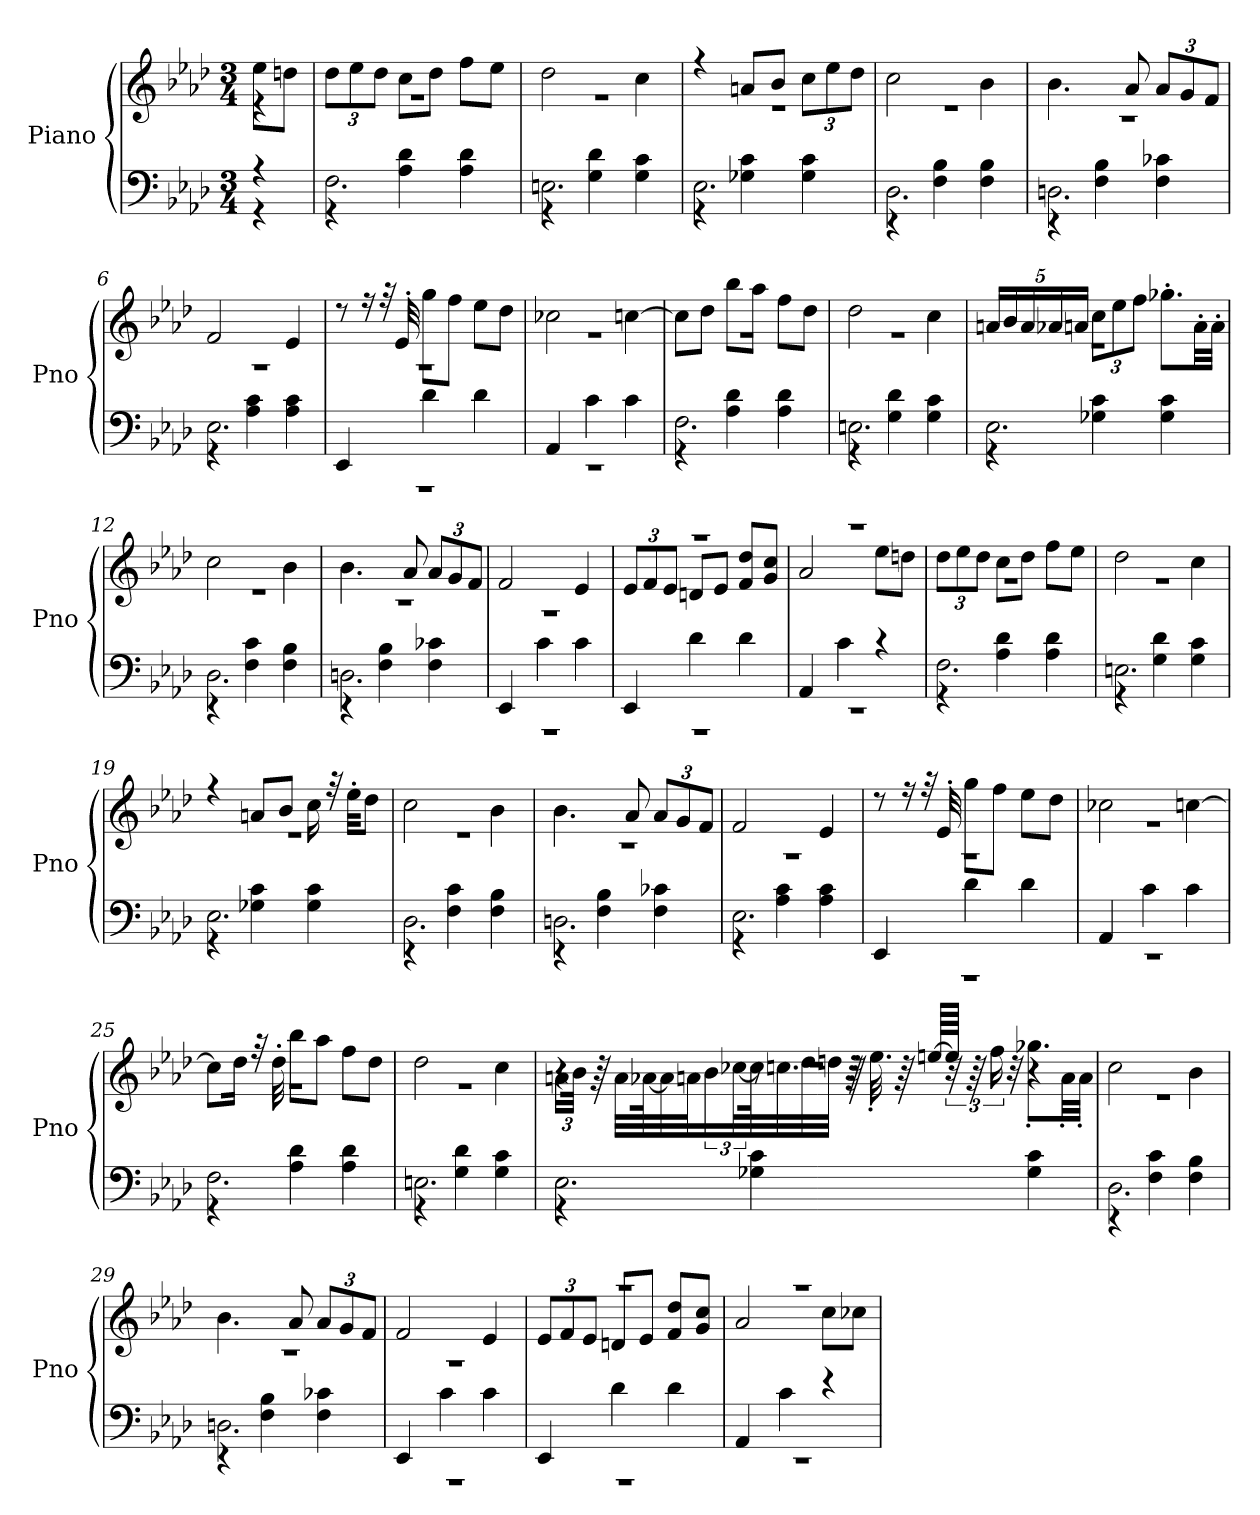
**kern	**kern
*part1	*part1
*staff2	*staff1
*I"Piano	*
*I'Pno	*
*clefF4	*clefG2
*k[b-e-a-d-]	*k[b-e-a-d-]
*M3/4	*M3/4
=	=
*^	*^
4r	4r	8ee-\L	4r
.	.	8ddn\J	.
=1	=1	=1	=1
2.F\	4r	12dd-\L	2.r
.	.	12ee-\	.
.	.	12dd-\J	.
.	4A-\ 4d-\	8cc\L	.
.	.	8dd-\J	.
.	4A-\ 4d-\	8ff\L	.
.	.	8ee-\J	.
=2	=2	=2	=2
2.En\	4r	2dd-\	2.r
.	4G\ 4d-\	.	.
.	4G\ 4c\	4cc\	.
=3	=3	=3	=3
2.E-\	4r	4r	2.r
.	4G-X\ 4c\	8an/L	.
.	.	8b-/J	.
.	4G-\ 4c\	12cc\L	.
.	.	12ee-\	.
.	.	12dd-\J	.
=4	=4	=4	=4
2.D-\	4r	2cc\	2.r
.	4F\ 4B-\	.	.
.	4F\ 4B-\	4b-\	.
=5	=5	=5	=5
2.Dn\	4r	4.b-\	2.r
.	4F\ 4B-\	.	.
.	.	8a-/	.
.	4F\ 4c-X\	12a-/L	.
.	.	12g/	.
.	.	12f/J	.
=6	=6	=6	=6
2.E-\	4r	2f/	2.r
.	4A-\ 4c\	.	.
.	4A-\ 4c\	4e-/	.
=7	=7	=7	=7
4EE-/	2.r	8r	2.r
.	.	16r	.
.	.	32r	.
.	.	32e-'/	.
4d-\	.	8gg\L	.
.	.	8ff\J	.
4d-\	.	8ee-\L	.
.	.	8dd-\J	.
=8	=8	=8	=8
4AA-/	2.r	2cc-X\	2.r
4c\	.	.	.
4c\	.	[4ccn\	.
=9	=9	=9	=9
2.F\	4r	8cc\L]	2.r
.	.	8dd-\J	.
.	4A-\ 4d-\	8bb-\L	.
.	.	8aa-\J	.
.	4A-\ 4d-\	8ff\L	.
.	.	8dd-\J	.
=10	=10	=10	=10
2.En\	4r	2dd-\	2.r
.	4G\ 4d-\	.	.
.	4G\ 4c\	4cc\	.
=11	=11	=11	=11
2.E-\	4r	20an/LL	2.r
.	.	20b-/	.
.	.	20a/	.
.	.	20a-X/	.
.	.	20an/JJ	.
.	4G-X\ 4c\	12cc\L	.
.	.	12ee-\	.
.	.	12ff\J	.
.	4G-\ 4c\	8.gg-X'\L	.
.	.	32a'\LL	.
.	.	32a'\JJJ	.
=12	=12	=12	=12
2.D-\	4r	2cc\	2.r
.	4F\ 4c\	.	.
.	4F\ 4B-\	4b-\	.
=13	=13	=13	=13
2.Dn\	4r	4.b-\	2.r
.	4F\ 4B-\	.	.
.	.	8a-/	.
.	4F\ 4c-X\	12a-/L	.
.	.	12g/	.
.	.	12f/J	.
=14	=14	=14	=14
4EE-/	2.r	2f/	2.r
4c\	.	.	.
4c\	.	4e-/	.
=15	=15	=15	=15
4EE-/	2.r	2.r	12e-/L
.	.	.	12f/
.	.	.	12e-/J
4d-\	.	.	8dn/L
.	.	.	8e-/J
4d-\	.	.	8f/ 8dd-/L
.	.	.	8g/ 8cc/J
=16	=16	=16	=16
4AA-/	2.r	2.r	2a-/
4c\	.	.	.
4r	.	.	8ee-\L
.	.	.	8ddn\J
=17	=17	=17	=17
2.F\	4r	12dd-\L	2.r
.	.	12ee-\	.
.	.	12dd-\J	.
.	4A-\ 4d-\	8cc\L	.
.	.	8dd-\J	.
.	4A-\ 4d-\	8ff\L	.
.	.	8ee-\J	.
=18	=18	=18	=18
2.En\	4r	2dd-\	2.r
.	4G\ 4d-\	.	.
.	4G\ 4c\	4cc\	.
=19	=19	=19	=19
2.E-\	4r	4r	2.r
.	4G-X\ 4c\	8an/L	.
.	.	8b-/J	.
.	4G-\ 4c\	16cc\	.
.	.	32r	.
.	.	32ee-'\KKL	.
.	.	8dd-\J	.
=20	=20	=20	=20
2.D-\	4r	2cc\	2.r
.	4F\ 4c\	.	.
.	4F\ 4B-\	4b-\	.
=21	=21	=21	=21
2.Dn\	4r	4.b-\	2.r
.	4F\ 4B-\	.	.
.	.	8a-/	.
.	4F\ 4c-X\	12a-/L	.
.	.	12g/	.
.	.	12f/J	.
=22	=22	=22	=22
2.E-\	4r	2f/	2.r
.	4A-\ 4c\	.	.
.	4A-\ 4c\	4e-/	.
=23	=23	=23	=23
4EE-/	2.r	8r	2.r
.	.	16r	.
.	.	32r	.
.	.	32e-'/	.
4d-\	.	8gg\L	.
.	.	8ff\J	.
4d-\	.	8ee-\L	.
.	.	8dd-\J	.
=24	=24	=24	=24
4AA-/	2.r	2cc-X\	2.r
4c\	.	.	.
4c\	.	[4ccn\	.
=25	=25	=25	=25
2.F\	4r	8cc\L]	2.r
.	.	16dd-\Jk	.
.	.	32r	.
.	.	32dd-'\	.
.	4A-\ 4d-\	8bb-\L	.
.	.	8aa-\J	.
.	4A-\ 4d-\	8ff\L	.
.	.	8dd-\J	.
=26	=26	=26	=26
2.En\	4r	2dd-\	2.r
.	4G\ 4d-\	.	.
.	4G\ 4c\	4cc\	.
=27	=27	=27	=27
*	*	*	*^
2.E-\	4r	4r	24an\LL	2.r
.	.	.	48b-\JJk	.
.	.	.	64r	.
.	.	.	32a\LLL	.
.	.	.	[64a-X\K	.
.	.	.	32a-\]	.
.	.	.	32an\J	.
.	.	.	24b-\	.
.	.	.	[48cc-X\L	.
.	4G-X\ 4c\	8r	64cc-\K]	.
.	.	.	32.ccn\	.
.	.	.	32dd-\	.
.	.	.	32ddn\JJJ	.
.	.	32r	64r	.
.	.	.	32.ee-'\	.
.	.	64r	.	.
.	.	[64een/LLLL	.	.
.	.	64ee/JJJJ]	48r	.
.	.	64r	.	.
.	.	.	24ff\	.
.	.	32r	.	.
.	4G-\ 4c\	4r	8.gg-X'\L	.
.	.	.	32a'\LL	.
.	.	.	32a'\JJJ	.
*	*	*	*v	*v
=28	=28	=28	=28
2.D-\	4r	2cc\	2.r
.	4F\ 4c\	.	.
.	4F\ 4B-\	4b-\	.
=29	=29	=29	=29
2.Dn\	4r	4.b-\	2.r
.	4F\ 4B-\	.	.
.	.	8a-/	.
.	4F\ 4c-X\	12a-/L	.
.	.	12g/	.
.	.	12f/J	.
=30	=30	=30	=30
4EE-/	2.r	2f/	2.r
4c\	.	.	.
4c\	.	4e-/	.
=31	=31	=31	=31
4EE-/	2.r	2.r	12e-/L
.	.	.	12f/
.	.	.	12e-/J
4d-\	.	.	8dn/L
.	.	.	8e-/J
4d-\	.	.	8f/ 8dd-/L
.	.	.	8g/ 8cc/J
=32	=32	=32	=32
4AA-/	2.r	2.r	2a-/
4c\	.	.	.
4r	.	.	8cc\L
.	.	.	8cc-X\J
*v	*v	*	*
*	*v	*v
=	=
*-	*-
